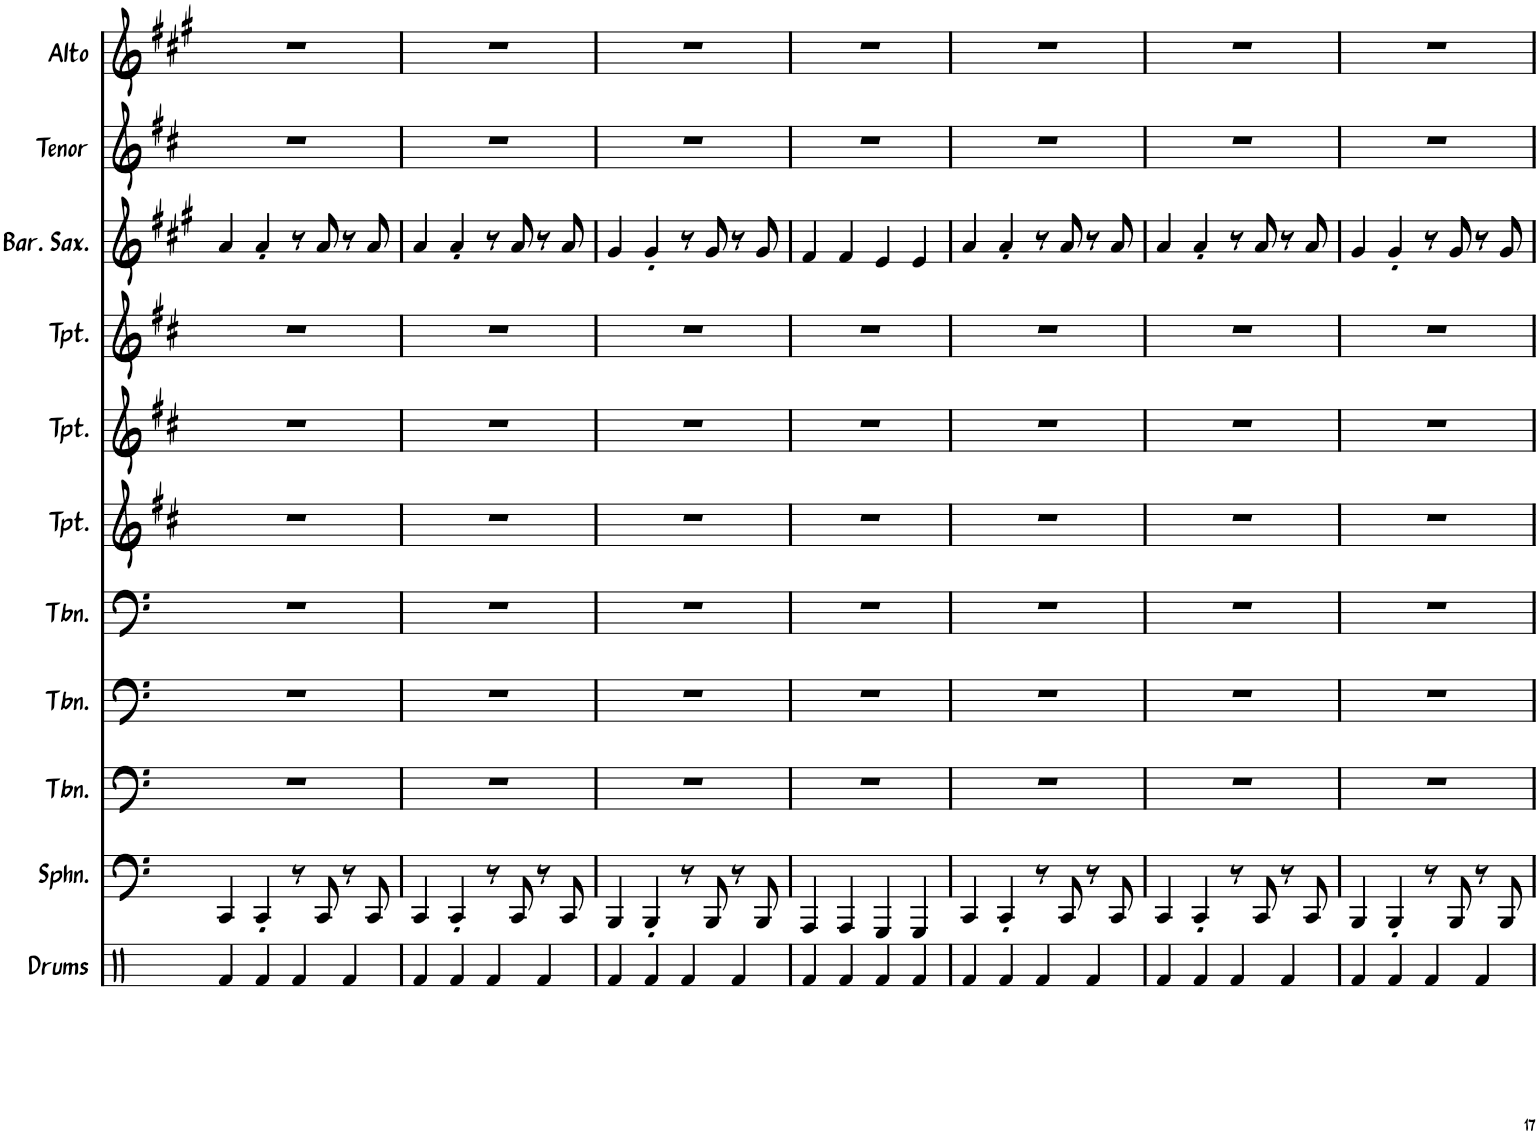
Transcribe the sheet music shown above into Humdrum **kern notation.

**kern	**kern	**kern	**kern	**kern	**kern	**kern	**kern	**kern	**kern	**kern
*part11	*part10	*part9	*part8	*part7	*part6	*part5	*part4	*part3	*part2	*part1
*staff11	*staff10	*staff9	*staff8	*staff7	*staff6	*staff5	*staff4	*staff3	*staff2	*staff1
*I"Drums	*I"Sousaphone	*I"Trombone	*I"Trombone	*I"Trombone	*I"Trumpet	*I"Trumpet	*I"Trumpet	*I"Baritone Saxophone	*I"Tenor Sax	*I"Alto Sax
*I'Drums	*I'Sphn.	*I'Tbn.	*I'Tbn.	*I'Tbn.	*I'Tpt.	*I'Tpt.	*I'Tpt.	*I'Bar. Sax.	*I'Tenor	*I'Alto
!!LO:PB:g=z
*clefX	*clefF4	*clefF4	*clefF4	*clefF4	*clefG2	*clefG2	*clefG2	*clefG2	*clefG2	*clefG2
*	*	*	*	*	*Trd1c2	*Trd1c2	*Trd1c2	*Trd12c21	*Trd8c14	*Trd5c9
*k[]	*k[]	*k[]	*k[]	*k[]	*k[f#c#]	*k[f#c#]	*k[f#c#]	*k[f#c#g#]	*k[f#c#]	*k[f#c#g#]
*M4/4	*M4/4	*M4/4	*M4/4	*M4/4	*M4/4	*M4/4	*M4/4	*M4/4	*M4/4	*M4/4
=67	=67	=67	=67	=67	=67	=67	=67	=67	=67	=67
4Rf/	4CC/	1r	1r	1r	1r	1r	1r	4a/	1r	1r
4Rf/	4CC'/	.	.	.	.	.	.	4a'/	.	.
4Rf/	8r	.	.	.	.	.	.	8r	.	.
.	8CC/	.	.	.	.	.	.	8a/	.	.
4Rf/	8r	.	.	.	.	.	.	8r	.	.
.	8CC/	.	.	.	.	.	.	8a/	.	.
=68	=68	=68	=68	=68	=68	=68	=68	=68	=68	=68
4Rf/	4CC/	1r	1r	1r	1r	1r	1r	4a/	1r	1r
4Rf/	4CC'/	.	.	.	.	.	.	4a'/	.	.
4Rf/	8r	.	.	.	.	.	.	8r	.	.
.	8CC/	.	.	.	.	.	.	8a/	.	.
4Rf/	8r	.	.	.	.	.	.	8r	.	.
.	8CC/	.	.	.	.	.	.	8a/	.	.
=69	=69	=69	=69	=69	=69	=69	=69	=69	=69	=69
4Rf/	4BBB/	1r	1r	1r	1r	1r	1r	4g#/	1r	1r
4Rf/	4BBB'/	.	.	.	.	.	.	4g#'/	.	.
4Rf/	8r	.	.	.	.	.	.	8r	.	.
.	8BBB/	.	.	.	.	.	.	8g#/	.	.
4Rf/	8r	.	.	.	.	.	.	8r	.	.
.	8BBB/	.	.	.	.	.	.	8g#/	.	.
=70	=70	=70	=70	=70	=70	=70	=70	=70	=70	=70
4Rf/	4AAA/	1r	1r	1r	1r	1r	1r	4f#/	1r	1r
4Rf/	4AAA/	.	.	.	.	.	.	4f#/	.	.
4Rf/	4GGG/	.	.	.	.	.	.	4e/	.	.
4Rf/	4GGG/	.	.	.	.	.	.	4e/	.	.
=71	=71	=71	=71	=71	=71	=71	=71	=71	=71	=71
4Rf/	4CC/	1r	1r	1r	1r	1r	1r	4a/	1r	1r
4Rf/	4CC'/	.	.	.	.	.	.	4a'/	.	.
4Rf/	8r	.	.	.	.	.	.	8r	.	.
.	8CC/	.	.	.	.	.	.	8a/	.	.
4Rf/	8r	.	.	.	.	.	.	8r	.	.
.	8CC/	.	.	.	.	.	.	8a/	.	.
=72	=72	=72	=72	=72	=72	=72	=72	=72	=72	=72
4Rf/	4CC/	1r	1r	1r	1r	1r	1r	4a/	1r	1r
4Rf/	4CC'/	.	.	.	.	.	.	4a'/	.	.
4Rf/	8r	.	.	.	.	.	.	8r	.	.
.	8CC/	.	.	.	.	.	.	8a/	.	.
4Rf/	8r	.	.	.	.	.	.	8r	.	.
.	8CC/	.	.	.	.	.	.	8a/	.	.
=73	=73	=73	=73	=73	=73	=73	=73	=73	=73	=73
4Rf/	4BBB/	1r	1r	1r	1r	1r	1r	4g#/	1r	1r
4Rf/	4BBB'/	.	.	.	.	.	.	4g#'/	.	.
4Rf/	8r	.	.	.	.	.	.	8r	.	.
.	8BBB/	.	.	.	.	.	.	8g#/	.	.
4Rf/	8r	.	.	.	.	.	.	8r	.	.
.	8BBB/	.	.	.	.	.	.	8g#/	.	.
=	=	=	=	=	=	=	=	=	=	=
*-	*-	*-	*-	*-	*-	*-	*-	*-	*-	*-
